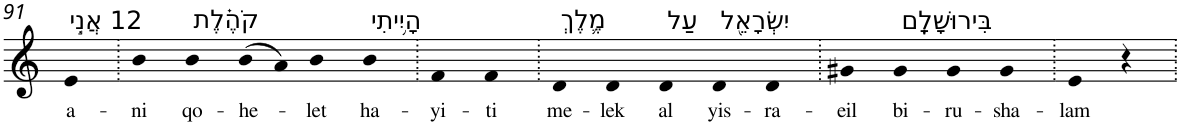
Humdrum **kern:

**kern	**text
*part1	*part1
*staff1	*staff1
*I"Piano	*
*I'Pno	*
!!LO:PB:g=z
*clefG2	*
*k[]	*
=91	=91
!LO:TX:a:t=12 אֲנִ֣י	!
!	!LO:LY:b
4e	a-
=92.	=92.
!	!LO:LY:b
4b	-ni
!LO:TX:a:t=קֹהֶ֗לֶת	!
!	!LO:LY:b
4b	qo-
!	!LO:LY:b
(>8b	-he-
8a)	.
!	!LO:LY:b
4b	-let
!LO:TX:a:t=הָיִ֥יתִי	!
!	!LO:LY:b
4b	ha-
=93.	=93.
!	!LO:LY:b
4f	-yi-
!	!LO:LY:b
4f	-ti
=94.	=94.
!LO:TX:a:t=מֶ֛לֶךְ	!
!	!LO:LY:b
4d	me-
!	!LO:LY:b
4d	-lek
!LO:TX:a:t=עַל	!
!	!LO:LY:b
4d	al
!LO:TX:a:t=יִשְׂרָאֵ֖ל	!
!	!LO:LY:b
4d	yis-
!	!LO:LY:b
4d	-ra-
=95.	=95.
!	!LO:LY:b
4g#X	-eil
!LO:TX:a:t=בִּירוּשָׁלִָֽם	!
!	!LO:LY:b
4g#	bi-
!	!LO:LY:b
4g#	-ru-
!	!LO:LY:b
4g#	-sha-
=96.	=96.
!	!LO:LY:b
4e	-lam
4r	.
=.	=.
*-	*-
